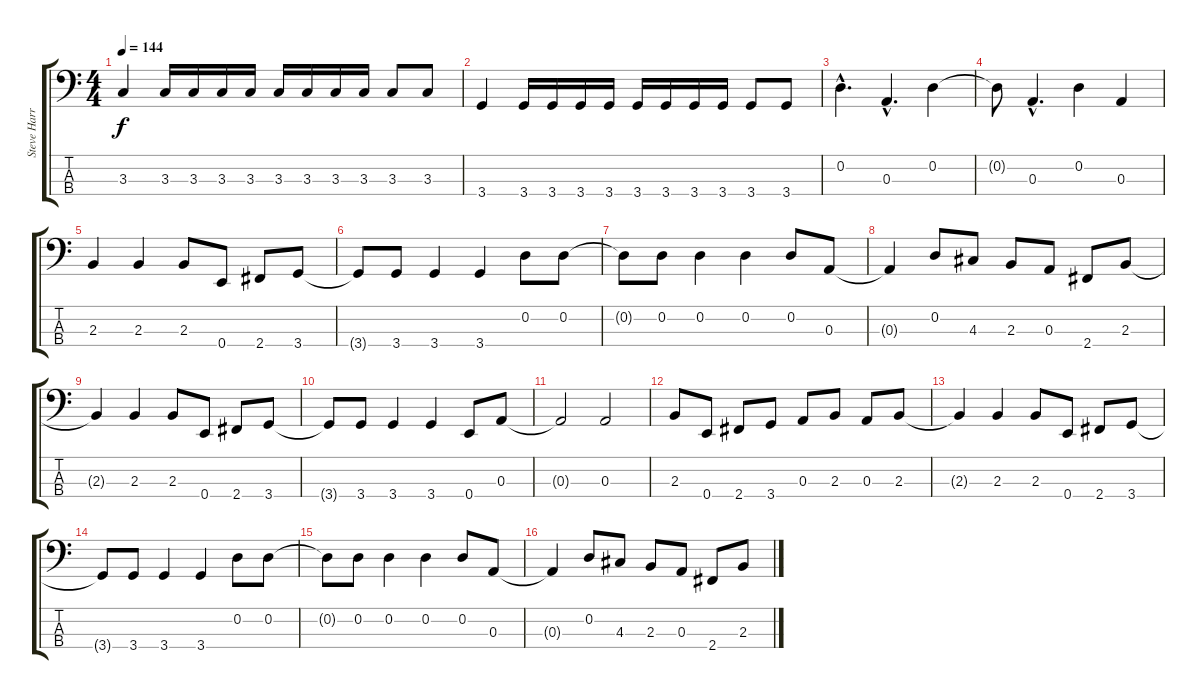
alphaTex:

\track ("Steve Harris" "Steve Harr") {instrument electricbassfinger}
\staff {score tabs}
\tuning (G2 D2 A1 E1) {hide}
\ts (4 4)
\tempo 144
\clef f4
\ks c
3.3.4{dy f} 3.3.16 3.3.16 3.3.16 3.3.16 3.3.16 3.3.16 3.3.16 3.3.16 3.3.8 3.3.8 |
3.4.4 3.4.16 3.4.16 3.4.16 3.4.16 3.4.16 3.4.16 3.4.16 3.4.16 3.4.8 3.4.8 |
0.2{hac}.4{d} 0.3{hac}.4{d} 0.2.4 |
0.2{t}.8 0.3{hac}.4{d} 0.2.4 0.3.4 |
2.3.4 2.3.4 2.3.8 0.4.8 2.4.8 3.4.8 |
3.4{t}.8 3.4.8 3.4.4 3.4.4 0.2.8 0.2.8 |
0.2{t}.8 0.2.8 0.2.4 0.2.4 0.2.8 0.3.8 |
0.3{t}.4 0.2.8 4.3.8 2.3.8 0.3.8 2.4.8 2.3.8 |
2.3{t}.4 2.3.4 2.3.8 0.4.8 2.4.8 3.4.8 |
3.4{t}.8 3.4.8 3.4.4 3.4.4 0.4.8 0.3.8 |
0.3{t}.2 0.3.2 |
2.3.8 0.4.8 2.4.8 3.4.8 0.3.8 2.3.8 0.3.8 2.3.8 |
2.3{t}.4 2.3.4 2.3.8 0.4.8 2.4.8 3.4.8 |
3.4{t}.8 3.4.8 3.4.4 3.4.4 0.2.8 0.2.8 |
0.2{t}.8 0.2.8 0.2.4 0.2.4 0.2.8 0.3.8 |
0.3{t}.4 0.2.8 4.3.8 2.3.8 0.3.8 2.4.8 2.3.8
